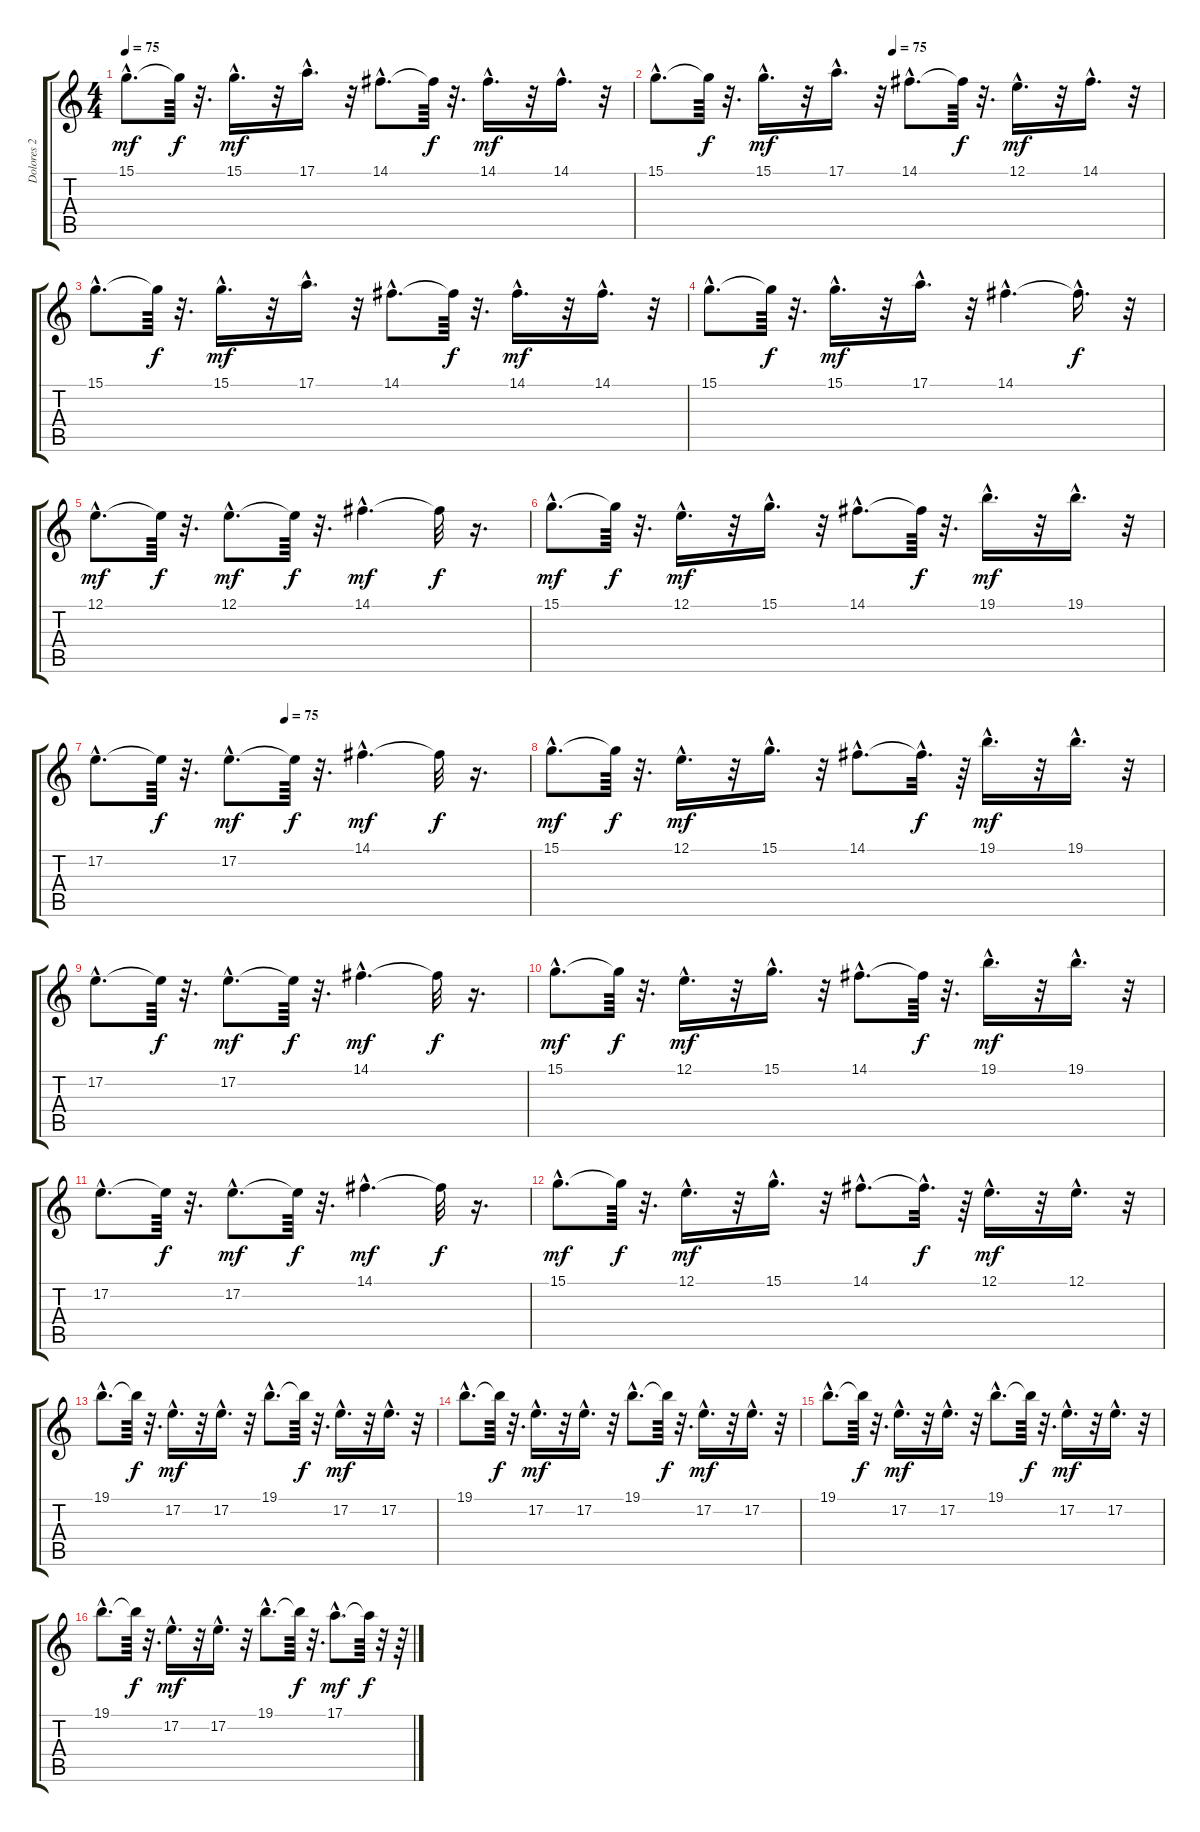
\track ("Dolores 2" "Dolores 2") {instrument pad3polysynth}
\staff {score tabs}
\tuning (E4 B3 G3 D3 A2 E2) {hide}
\ts (4 4)
\tempo 75
\clef g2
\ks c
15.1{hac}.8{d dy mf} 15.1{t}.64{dy f} r.32{d} 15.1{hac}.16{d dy mf} r.32 17.1{hac}.16{d} r.32 14.1{hac}.8{d} 14.1{t}.64{dy f} r.32{d} 14.1{hac}.16{d dy mf} r.32 14.1{hac}.16{d} r.32 |
\tempo (75 0.46875)
15.1{hac}.8{d} 15.1{t}.64{dy f} r.32{d} 15.1{hac}.16{d dy mf} r.32 17.1{hac}.16{d} r.32 14.1{hac}.8{d} 14.1{t}.64{dy f} r.32{d} 12.1{hac}.16{d dy mf} r.32 14.1{hac}.16{d} r.32 |
15.1{hac}.8{d} 15.1{t}.64{dy f} r.32{d} 15.1{hac}.16{d dy mf} r.32 17.1{hac}.16{d} r.32 14.1{hac}.8{d} 14.1{t}.64{dy f} r.32{d} 14.1{hac}.16{d dy mf} r.32 14.1{hac}.16{d} r.32 |
15.1{hac}.8{d} 15.1{t}.64{dy f} r.32{d} 15.1{hac}.16{d dy mf} r.32 17.1{hac}.16{d} r.32 14.1{hac}.4{d} 14.1{hac t}.16{d dy f} r.32 |
12.1{hac}.8{d dy mf} 12.1{t}.64{dy f} r.32{d} 12.1{hac}.8{d dy mf} 12.1{t}.64{dy f} r.32{d} 14.1{hac}.4{d dy mf} 14.1{t}.32{dy f} r.16{d} |
15.1{hac}.8{d dy mf} 15.1{t}.64{dy f} r.32{d} 12.1{hac}.16{d dy mf} r.32 15.1{hac}.16{d} r.32 14.1{hac}.8{d} 14.1{t}.64{dy f} r.32{d} 19.1{hac}.16{d dy mf} r.32 19.1{hac}.16{d} r.32 |
\tempo (75 0.4375)
17.2{hac}.8{d} 17.2{t}.64{dy f} r.32{d} 17.2{hac}.8{d dy mf} 17.2{t}.64{dy f} r.32{d} 14.1{hac}.4{d dy mf} 14.1{t}.32{dy f} r.16{d} |
15.1{hac}.8{d dy mf} 15.1{t}.64{dy f} r.32{d} 12.1{hac}.16{d dy mf} r.32 15.1{hac}.16{d} r.32 14.1{hac}.8{d} 14.1{hac t}.32{d dy f} r.64 19.1{hac}.16{d dy mf} r.32 19.1{hac}.16{d} r.32 |
17.2{hac}.8{d} 17.2{t}.64{dy f} r.32{d} 17.2{hac}.8{d dy mf} 17.2{t}.64{dy f} r.32{d} 14.1{hac}.4{d dy mf} 14.1{t}.32{dy f} r.16{d} |
15.1{hac}.8{d dy mf} 15.1{t}.64{dy f} r.32{d} 12.1{hac}.16{d dy mf} r.32 15.1{hac}.16{d} r.32 14.1{hac}.8{d} 14.1{t}.64{dy f} r.32{d} 19.1{hac}.16{d dy mf} r.32 19.1{hac}.16{d} r.32 |
17.2{hac}.8{d} 17.2{t}.64{dy f} r.32{d} 17.2{hac}.8{d dy mf} 17.2{t}.64{dy f} r.32{d} 14.1{hac}.4{d dy mf} 14.1{t}.32{dy f} r.16{d} |
15.1{hac}.8{d dy mf} 15.1{t}.64{dy f} r.32{d} 12.1{hac}.16{d dy mf} r.32 15.1{hac}.16{d} r.32 14.1{hac}.8{d} 14.1{hac t}.32{d dy f} r.64 12.1{hac}.16{d dy mf} r.32 12.1{hac}.16{d} r.32 |
19.1{hac}.8{d} 19.1{t}.64{dy f} r.32{d} 17.2{hac}.16{d dy mf} r.32 17.2{hac}.16{d} r.32 19.1{hac}.8{d} 19.1{t}.64{dy f} r.32{d} 17.2{hac}.16{d dy mf} r.32 17.2{hac}.16{d} r.32 |
19.1{hac}.8{d} 19.1{t}.64{dy f} r.32{d} 17.2{hac}.16{d dy mf} r.32 17.2{hac}.16{d} r.32 19.1{hac}.8{d} 19.1{t}.64{dy f} r.32{d} 17.2{hac}.16{d dy mf} r.32 17.2{hac}.16{d} r.32 |
19.1{hac}.8{d} 19.1{t}.64{dy f} r.32{d} 17.2{hac}.16{d dy mf} r.32 17.2{hac}.16{d} r.32 19.1{hac}.8{d} 19.1{t}.64{dy f} r.32{d} 17.2{hac}.16{d dy mf} r.32 17.2{hac}.16{d} r.32 |
19.1{hac}.8{d} 19.1{t}.64{dy f} r.32{d} 17.2{hac}.16{d dy mf} r.32 17.2{hac}.16{d} r.32 19.1{hac}.8{d} 19.1{t}.64{dy f} r.32{d} 17.1{hac}.8{d dy mf} 17.1{t}.64{dy f} r.32 r.64
